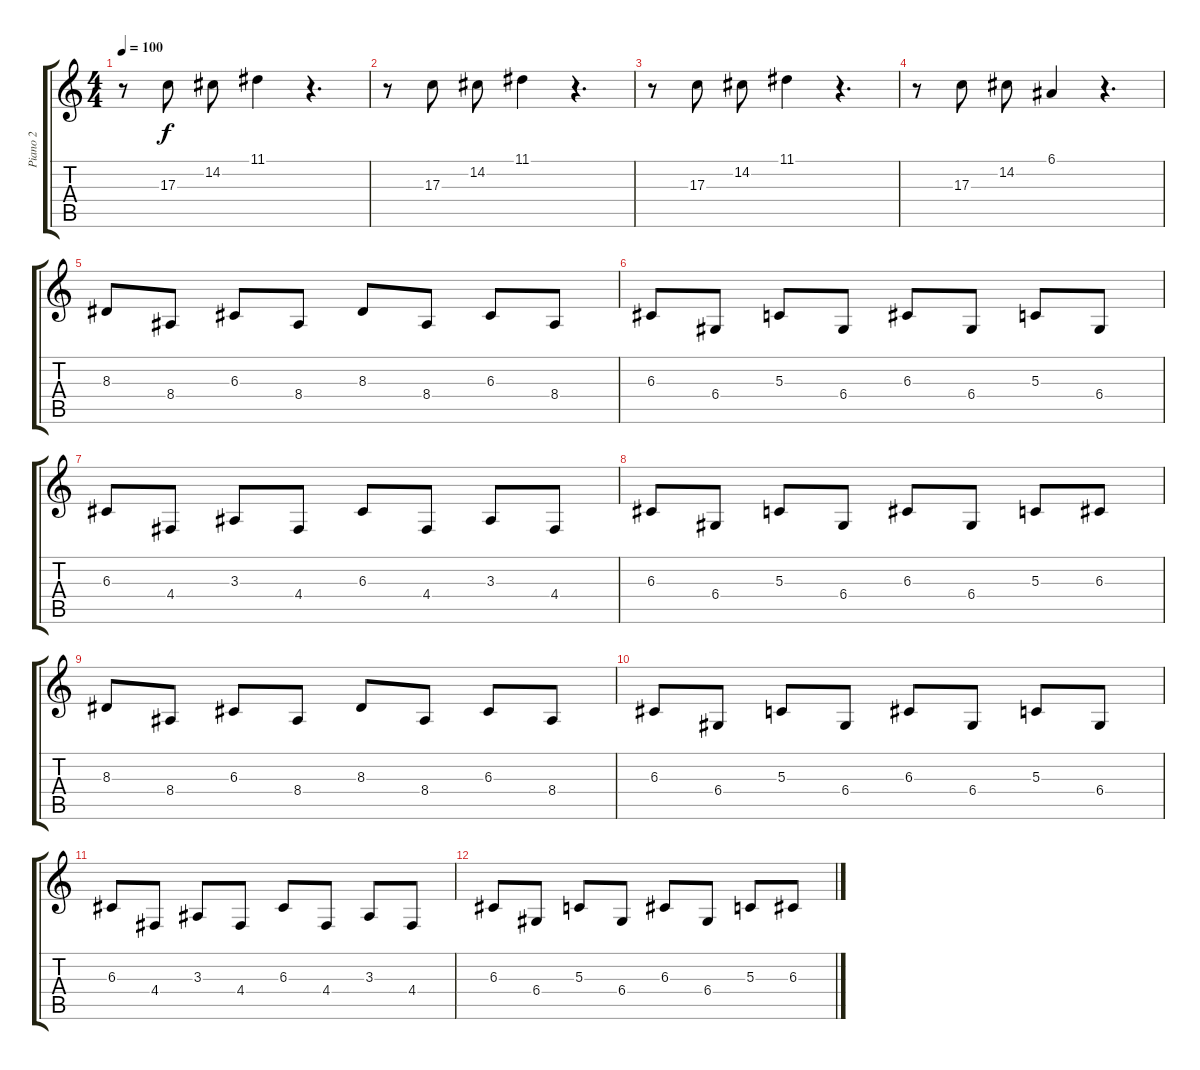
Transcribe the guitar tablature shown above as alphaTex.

\track ("Piano 2" "Piano 2") {instrument acousticgrandpiano}
\staff {score tabs}
\tuning (E4 B3 G3 D3 A2 E2) {hide}
\ts (4 4)
\tempo 100
\clef g2
\ks c
r.8{dy f} 17.3.8 14.2.8 11.1.4 r.4{d} |
r.8 17.3.8 14.2.8 11.1.4 r.4{d} |
r.8 17.3.8 14.2.8 11.1.4 r.4{d} |
r.8 17.3.8 14.2.8 6.1.4 r.4{d} |
8.3.8 8.4.8 6.3.8 8.4.8 8.3.8 8.4.8 6.3.8 8.4.8 |
6.3.8 6.4.8 5.3.8 6.4.8 6.3.8 6.4.8 5.3.8 6.4.8 |
6.3.8 4.4.8 3.3.8 4.4.8 6.3.8 4.4.8 3.3.8 4.4.8 |
6.3.8 6.4.8 5.3.8 6.4.8 6.3.8 6.4.8 5.3.8 6.3.8 |
8.3.8 8.4.8 6.3.8 8.4.8 8.3.8 8.4.8 6.3.8 8.4.8 |
6.3.8 6.4.8 5.3.8 6.4.8 6.3.8 6.4.8 5.3.8 6.4.8 |
6.3.8 4.4.8 3.3.8 4.4.8 6.3.8 4.4.8 3.3.8 4.4.8 |
6.3.8 6.4.8 5.3.8 6.4.8 6.3.8 6.4.8 5.3.8 6.3.8
